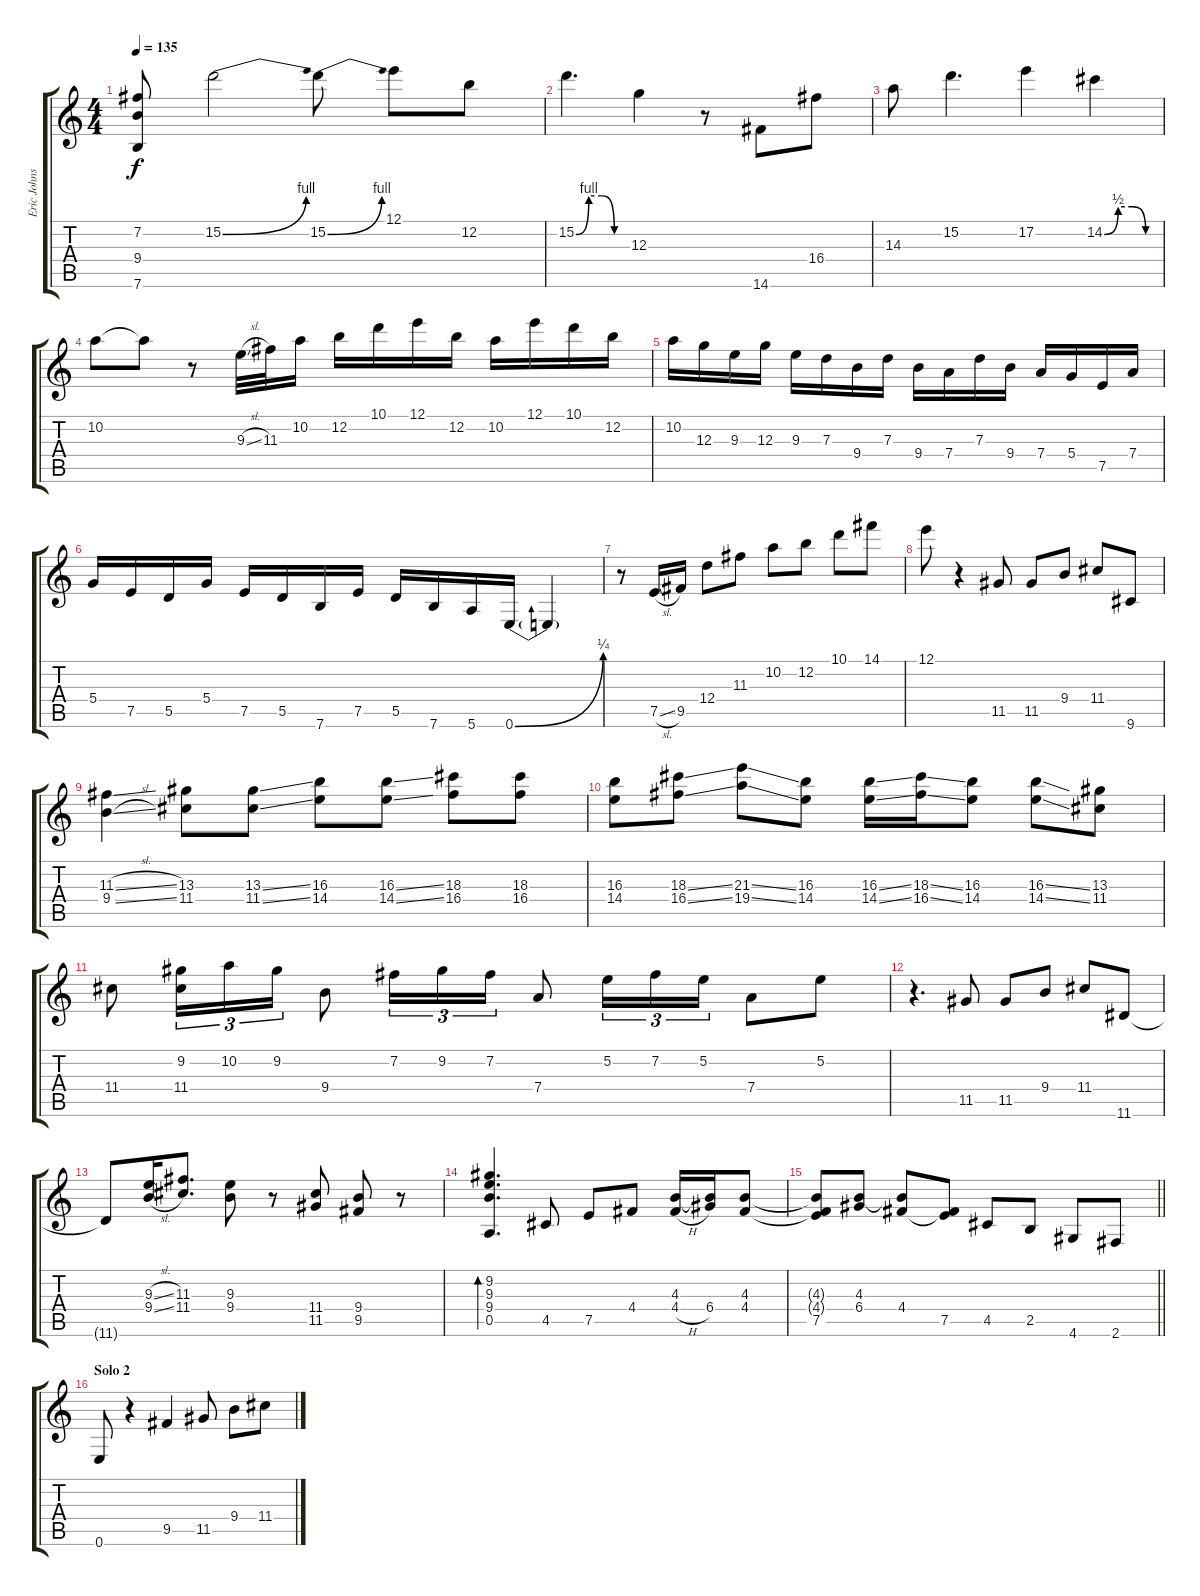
\track ("Eric Johnson (Efects)" "Eric Johns") {instrument acousticguitarsteel}
\staff {score tabs}
\tuning (E4 B3 G3 D3 A2 E2) {hide}
\ts (4 4)
\tempo 135
\clef g2
\ks c
(7.2{t} 9.4{t} 7.6{t}).8{dy f} 15.2{be (bend 0 0 60 4)}.2 15.2{be (bend 0 0 60 4)}.8 12.1.8 12.2.8 |
15.2{be (custom 0 0 15 4 30 4 45 0 60 0)}.4{d} 12.3.4 r.8 14.6.8 16.4.8 |
14.3.8 15.2.4{d} 17.2.4 14.2{be (custom 0 0 15 2 30 2 45 0 60 0)}.4 |
10.2.8 10.2{t}.8 r.8 9.3{sl}.32 11.3.32 10.2.16 12.2.16{txt ""} 10.1.16 12.1.16 12.2.16 10.2.16 12.1.16 10.1.16 12.2.16 |
10.2.16 12.3.16 9.3.16 12.3.16 9.3.16 7.3.16 9.4.16 7.3.16 9.4.16 7.4.16 7.3.16 9.4.16 7.4.16 5.4.16 7.5.16 7.4.16 |
5.4.16 7.5.16 5.5.16 5.4.16 7.5.16 5.5.16 7.6.16 7.5.16 5.5.16 7.6.16 5.6.16 0.6{be (bend 0 0 60 1)}.16 0.6{t}.4 |
r.8 7.5{sl}.16 9.5.16 12.4.8 11.3.8 10.2.8 12.2.8 10.1.8 14.1.8 |
12.1.8 r.4 11.5.8 11.5.8 9.4.8 11.4.8 9.6.8 |
(11.3{sl} 9.4{sl}).4 (13.3 11.4).8 (13.3{ss} 11.4{ss}).8 (16.3 14.4).8 (16.3{ss} 14.4{ss}).8 (18.3 16.4).8 (18.3 16.4).8 |
(16.3 14.4).8 (18.3{ss} 16.4{ss}).8 (21.3{ss} 19.4{ss}).8 (16.3 14.4).8 (16.3{ss} 14.4{ss}).16 (18.3{ss} 16.4{ss}).16 (16.3 14.4).8 (16.3{ss} 14.4{ss}).8 (13.3 11.4).8 |
11.4.8 (9.2 11.4).16{tu (3 2)} 10.2.16{tu (3 2)} 9.2.16{tu (3 2)} 9.4.8 7.2.16{tu (3 2)} 9.2.16{tu (3 2)} 7.2.16{tu (3 2)} 7.4.8 5.2.16{tu (3 2)} 7.2.16{tu (3 2)} 5.2.16{tu (3 2)} 7.4.8 5.2.8 |
r.4{d} 11.5.8 11.5.8 9.4.8 11.4.8 11.6.8 |
11.6{t}.8 (9.3{sl} 9.4{sl}).16 (11.3 11.4).8{d} (9.3 9.4).8 r.8 (11.4 11.5).8 (9.4 9.5).8 r.8 |
(9.2 9.3 9.4 0.5).4{d bd 120} 4.5.8 7.5.8 4.4.8 (4.3 4.4{h}).16 (4.3{t} 6.4).16 (4.3 4.4).8 |
\barLineRight lightlight
(4.3{t} 4.4{t} 7.5).8 (4.3 6.4).8 (4.3{t} 4.4).8 (4.4{t} 7.5).8 4.5.8 2.5.8 4.6.8 2.6.8 |
\section ("" "Solo 2")
0.6.8 r.4 9.5.4 11.5.8 9.4.8 11.4.8
